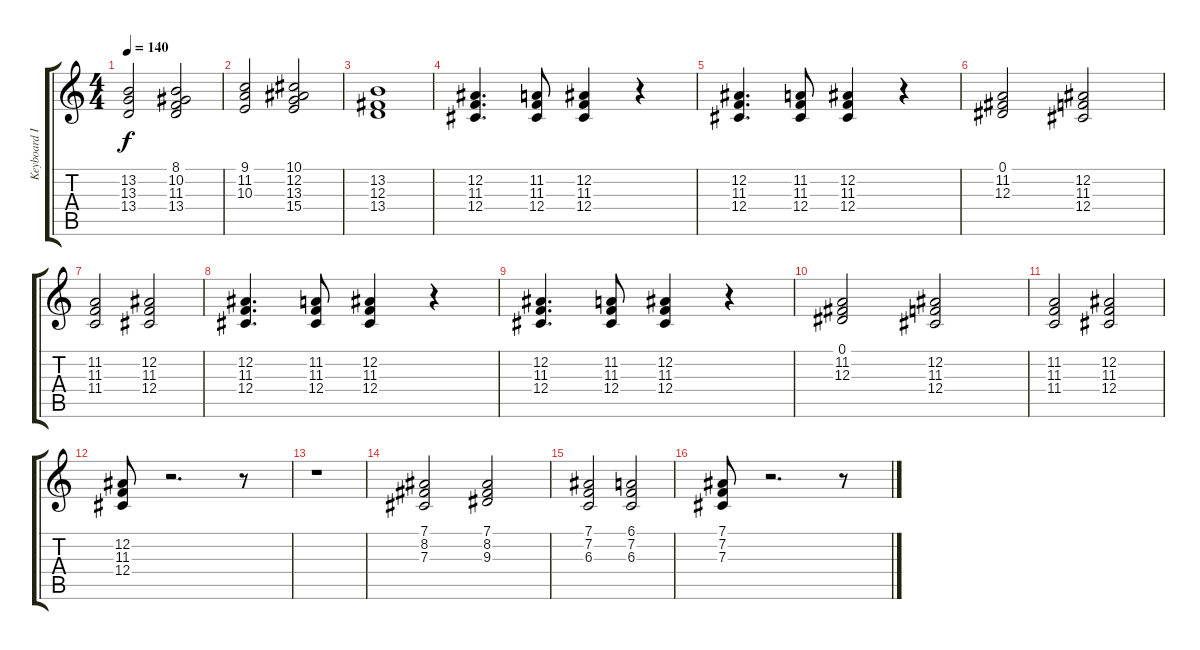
\track ("Keyboard II" "Keyboard I") {instrument rockorgan}
\staff {score tabs}
\tuning (Eb4 Bb3 Gb3 Db3 Ab2 Eb2) {hide}
\ts (4 4)
\tempo 140
\clef g2
\ks c
(13.2 13.3 13.4).2{dy f} (8.1 10.2 11.3 13.4).2 |
(9.1 11.2 10.3).2 (10.1 12.2 13.3 15.4).2 |
(13.2 12.3 13.4).1 |
(12.2 11.3 12.4).4{d instrument stringensemble1} (11.2 11.3 12.4).8 (12.2 11.3 12.4).4 r.4 |
(12.2 11.3 12.4).4{d} (11.2 11.3 12.4).8 (12.2 11.3 12.4).4 r.4 |
(0.1 11.2 12.3).2 (12.2 11.3 12.4).2 |
(11.2 11.3 11.4).2 (12.2 11.3 12.4).2 |
(12.2 11.3 12.4).4{d} (11.2 11.3 12.4).8 (12.2 11.3 12.4).4 r.4 |
(12.2 11.3 12.4).4{d} (11.2 11.3 12.4).8 (12.2 11.3 12.4).4 r.4 |
(0.1 11.2 12.3).2 (12.2 11.3 12.4).2 |
(11.2 11.3 11.4).2 (12.2 11.3 12.4).2 |
(12.2 11.3 12.4).8 r.2{d} r.8 |
r.1 |
(7.1 8.2 7.3).2 (7.1 8.2 9.3).2 |
(7.1 7.2 6.3).2 (6.1 7.2 6.3).2 |
(7.1 7.2 7.3).8 r.2{d} r.8
